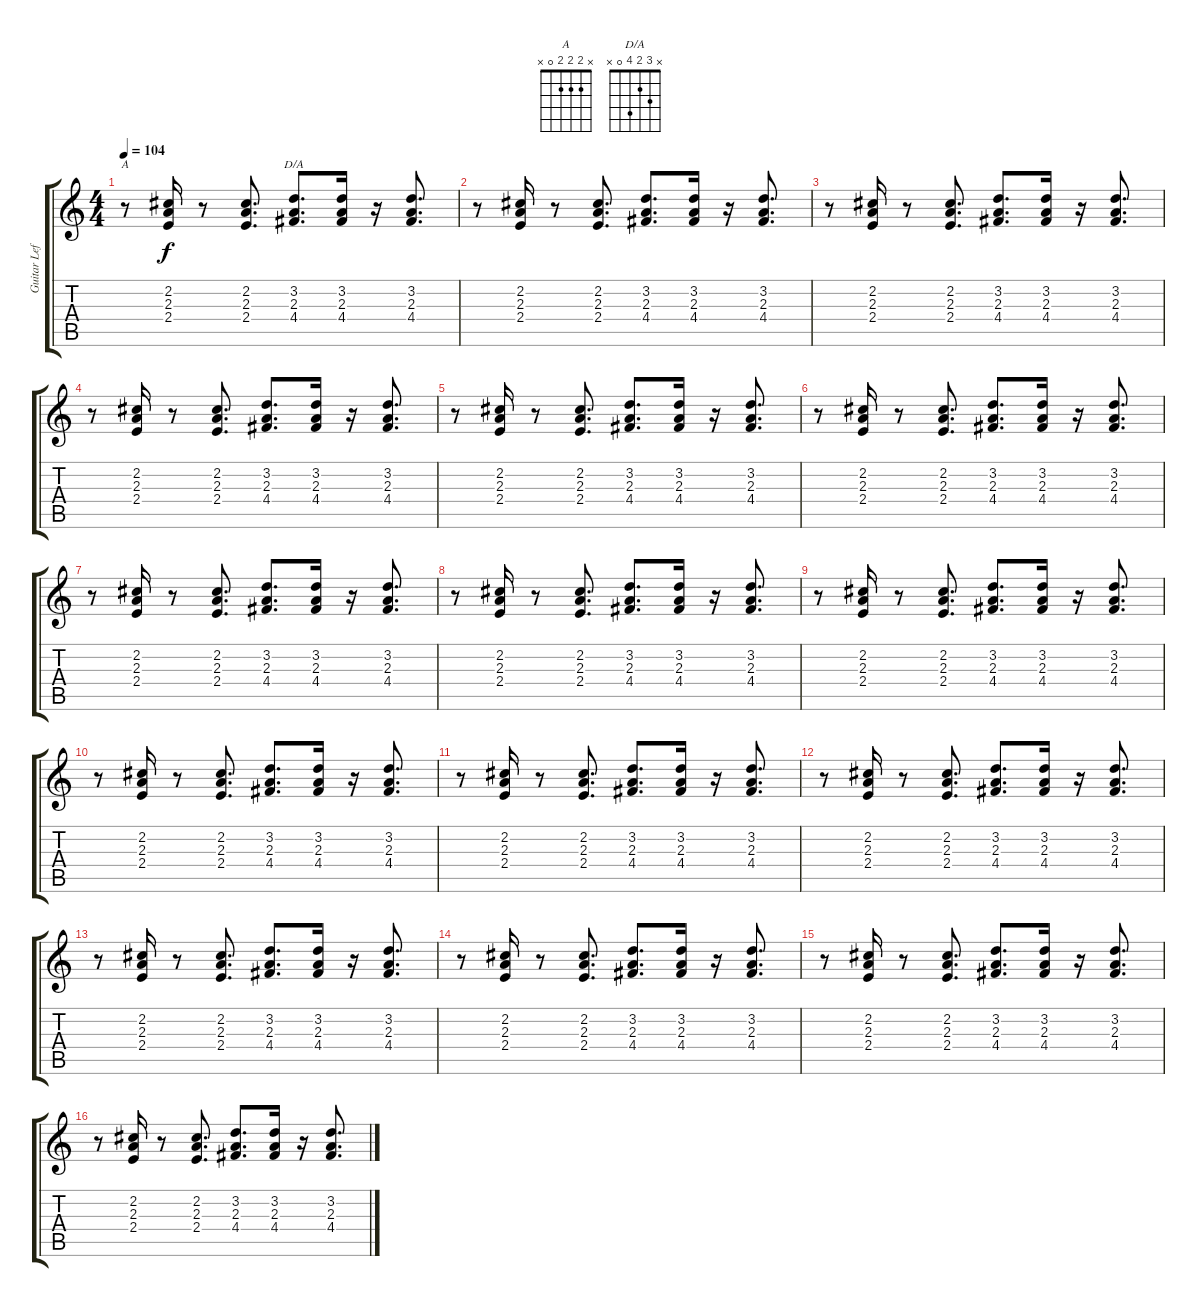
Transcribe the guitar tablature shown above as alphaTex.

\track ("Guitar Left" "Guitar Lef") {instrument overdrivenguitar}
\staff {score tabs}
\tuning (E4 B3 G3 D3 A2 E2) {hide}
\chord ("A" x 2 2 2 0 x)
\chord ("D/A" x 3 2 4 0 x)
\ts (4 4)
\tempo 104
\clef g2
\ks c
r.8{ch "A" dy f} (2.2 2.3 2.4).16 r.8 (2.2 2.3 2.4).8{d} (3.2 2.3 4.4).8{d ch "D/A"} (3.2 2.3 4.4).16 r.16 (3.2 2.3 4.4).8{d} |
r.8 (2.2 2.3 2.4).16 r.8 (2.2 2.3 2.4).8{d} (3.2 2.3 4.4).8{d} (3.2 2.3 4.4).16 r.16 (3.2 2.3 4.4).8{d} |
r.8 (2.2 2.3 2.4).16 r.8 (2.2 2.3 2.4).8{d} (3.2 2.3 4.4).8{d} (3.2 2.3 4.4).16 r.16 (3.2 2.3 4.4).8{d} |
r.8 (2.2 2.3 2.4).16 r.8 (2.2 2.3 2.4).8{d} (3.2 2.3 4.4).8{d} (3.2 2.3 4.4).16 r.16 (3.2 2.3 4.4).8{d} |
r.8 (2.2 2.3 2.4).16 r.8 (2.2 2.3 2.4).8{d} (3.2 2.3 4.4).8{d} (3.2 2.3 4.4).16 r.16 (3.2 2.3 4.4).8{d} |
r.8 (2.2 2.3 2.4).16 r.8 (2.2 2.3 2.4).8{d} (3.2 2.3 4.4).8{d} (3.2 2.3 4.4).16 r.16 (3.2 2.3 4.4).8{d} |
r.8 (2.2 2.3 2.4).16 r.8 (2.2 2.3 2.4).8{d} (3.2 2.3 4.4).8{d} (3.2 2.3 4.4).16 r.16 (3.2 2.3 4.4).8{d} |
r.8 (2.2 2.3 2.4).16 r.8 (2.2 2.3 2.4).8{d} (3.2 2.3 4.4).8{d} (3.2 2.3 4.4).16 r.16 (3.2 2.3 4.4).8{d} |
r.8 (2.2 2.3 2.4).16 r.8 (2.2 2.3 2.4).8{d} (3.2 2.3 4.4).8{d} (3.2 2.3 4.4).16 r.16 (3.2 2.3 4.4).8{d} |
r.8 (2.2 2.3 2.4).16 r.8 (2.2 2.3 2.4).8{d} (3.2 2.3 4.4).8{d} (3.2 2.3 4.4).16 r.16 (3.2 2.3 4.4).8{d} |
r.8 (2.2 2.3 2.4).16 r.8 (2.2 2.3 2.4).8{d} (3.2 2.3 4.4).8{d} (3.2 2.3 4.4).16 r.16 (3.2 2.3 4.4).8{d} |
r.8 (2.2 2.3 2.4).16 r.8 (2.2 2.3 2.4).8{d} (3.2 2.3 4.4).8{d} (3.2 2.3 4.4).16 r.16 (3.2 2.3 4.4).8{d} |
r.8 (2.2 2.3 2.4).16 r.8 (2.2 2.3 2.4).8{d} (3.2 2.3 4.4).8{d} (3.2 2.3 4.4).16 r.16 (3.2 2.3 4.4).8{d} |
r.8 (2.2 2.3 2.4).16 r.8 (2.2 2.3 2.4).8{d} (3.2 2.3 4.4).8{d} (3.2 2.3 4.4).16 r.16 (3.2 2.3 4.4).8{d} |
r.8 (2.2 2.3 2.4).16 r.8 (2.2 2.3 2.4).8{d} (3.2 2.3 4.4).8{d} (3.2 2.3 4.4).16 r.16 (3.2 2.3 4.4).8{d} |
r.8 (2.2 2.3 2.4).16 r.8 (2.2 2.3 2.4).8{d} (3.2 2.3 4.4).8{d} (3.2 2.3 4.4).16 r.16 (3.2 2.3 4.4).8{d}
